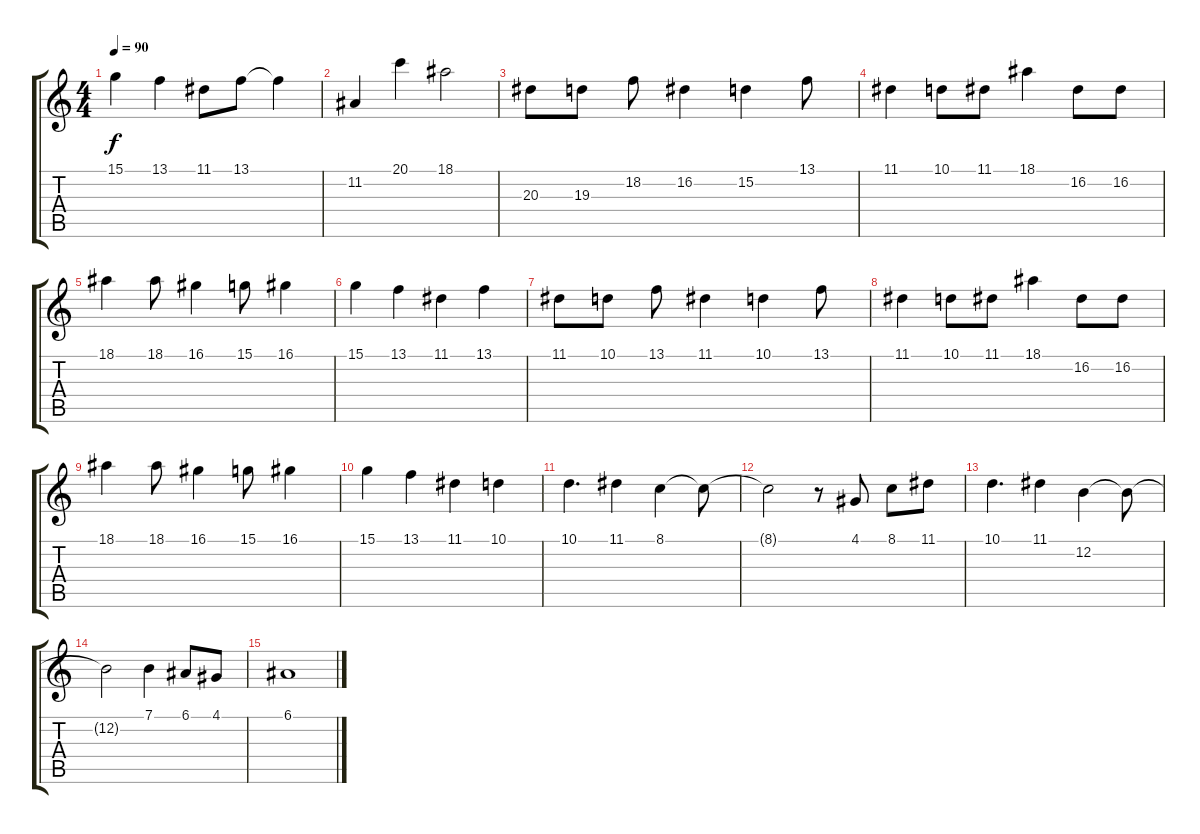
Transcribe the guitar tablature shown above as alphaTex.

\track "" {instrument fx8scifi}
\staff {score tabs}
\tuning (E4 B3 G3 D3 A2 E2) {hide}
\ts (4 4)
\tempo 90
\clef g2
\ks c
15.1.4{dy f} 13.1.4 11.1.8{txt ""} 13.1.8 13.1{t}.4 |
11.2.4{txt ""} 20.1.4 18.1.2 |
20.3.8{txt ""} 19.3.8 18.2.8 16.2.4 15.2.4 13.1.8 |
11.1.4{txt ""} 10.1.8 11.1.8 18.1.4 16.2.8 16.2.8 |
18.1.4{txt ""} 18.1.8 16.1.4 15.1.8 16.1.4 |
15.1.4{txt ""} 13.1.4 11.1.4 13.1.4 |
11.1.8{txt ""} 10.1.8 13.1.8 11.1.4 10.1.4 13.1.8 |
11.1.4{txt ""} 10.1.8 11.1.8 18.1.4 16.2.8 16.2.8 |
18.1.4{txt ""} 18.1.8 16.1.4 15.1.8{txt ""} 16.1.4 |
15.1.4{txt ""} 13.1.4 11.1.4{txt ""} 10.1.4 |
10.1.4{d txt ""} 11.1.4 8.1.4 8.1{t}.8 |
8.1{t}.2 r.8 4.1.8{txt ""} 8.1.8 11.1.8 |
10.1.4{d} 11.1.4 12.2.4 12.2{t}.8 |
12.2{t}.2 7.1.4{txt ""} 6.1.8 4.1.8 |
6.1.1
